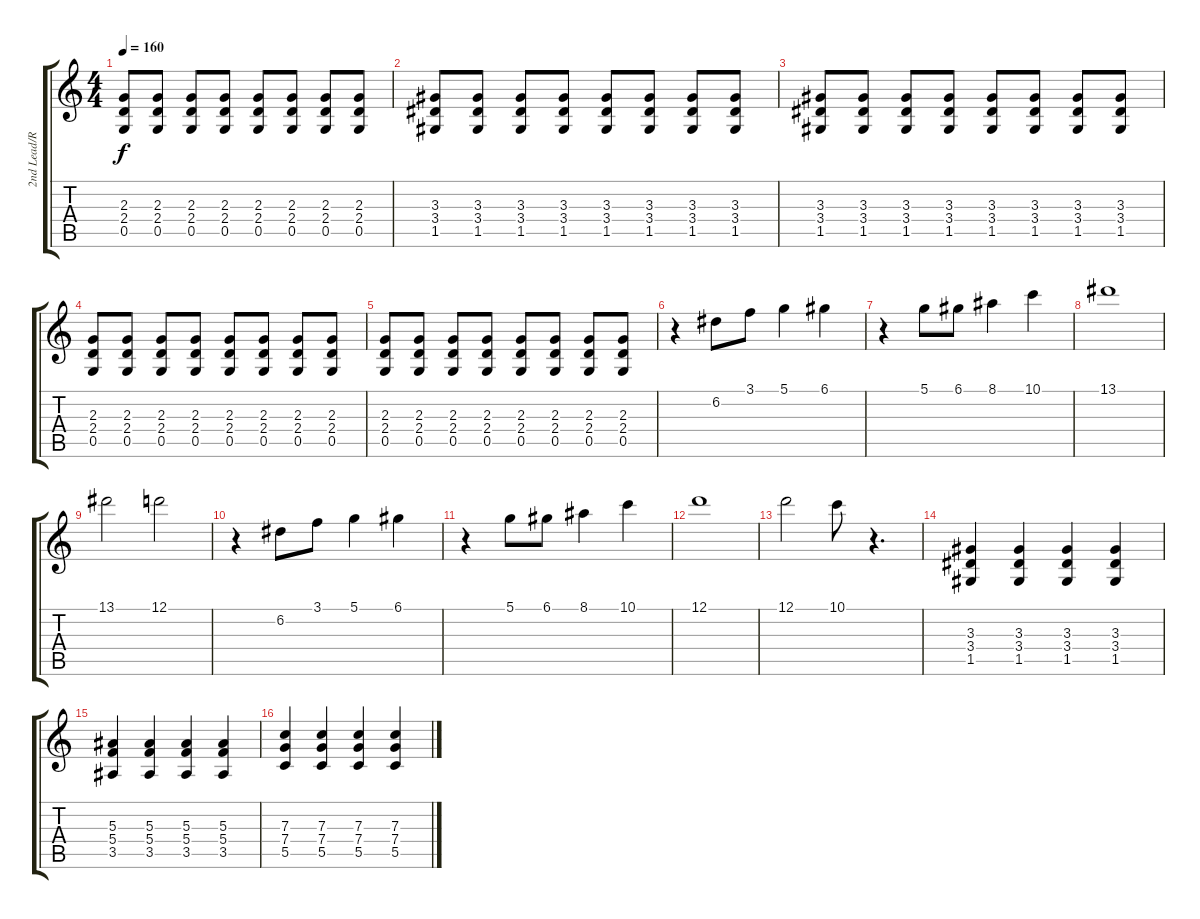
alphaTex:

\track ("2nd Lead/Rhythm Guitar" "2nd Lead/R") {instrument overdrivenguitar}
\staff {score tabs}
\tuning (D4 A3 F3 C3 G2 C2) {hide}
\ts (4 4)
\tempo 160
\clef g2
\ks c
(2.3 2.4 0.5).8{dy f} (2.3 2.4 0.5).8 (2.3 2.4 0.5).8 (2.3 2.4 0.5).8 (2.3 2.4 0.5).8 (2.3 2.4 0.5).8 (2.3 2.4 0.5).8 (2.3 2.4 0.5).8 |
(3.3 3.4 1.5).8 (3.3 3.4 1.5).8 (3.3 3.4 1.5).8 (3.3 3.4 1.5).8 (3.3 3.4 1.5).8 (3.3 3.4 1.5).8 (3.3 3.4 1.5).8 (3.3 3.4 1.5).8 |
(3.3 3.4 1.5).8 (3.3 3.4 1.5).8 (3.3 3.4 1.5).8 (3.3 3.4 1.5).8 (3.3 3.4 1.5).8 (3.3 3.4 1.5).8 (3.3 3.4 1.5).8 (3.3 3.4 1.5).8 |
(2.3 2.4 0.5).8 (2.3 2.4 0.5).8 (2.3 2.4 0.5).8 (2.3 2.4 0.5).8 (2.3 2.4 0.5).8 (2.3 2.4 0.5).8 (2.3 2.4 0.5).8 (2.3 2.4 0.5).8 |
(2.3 2.4 0.5).8 (2.3 2.4 0.5).8 (2.3 2.4 0.5).8 (2.3 2.4 0.5).8 (2.3 2.4 0.5).8 (2.3 2.4 0.5).8 (2.3 2.4 0.5).8 (2.3 2.4 0.5).8 |
r.4 6.2.8 3.1.8 5.1.4 6.1.4 |
r.4 5.1.8 6.1.8 8.1.4 10.1.4 |
13.1.1 |
13.1.2 12.1.2 |
r.4 6.2.8 3.1.8 5.1.4 6.1.4 |
r.4 5.1.8 6.1.8 8.1.4 10.1.4 |
12.1.1 |
12.1.2 10.1.8 r.4{d} |
(3.3 3.4 1.5).4 (3.3 3.4 1.5).4 (3.3 3.4 1.5).4 (3.3 3.4 1.5).4 |
(5.3 5.4 3.5).4 (5.3 5.4 3.5).4 (5.3 5.4 3.5).4 (5.3 5.4 3.5).4 |
(7.3 7.4 5.5).4 (7.3 7.4 5.5).4 (7.3 7.4 5.5).4 (7.3 7.4 5.5).4
